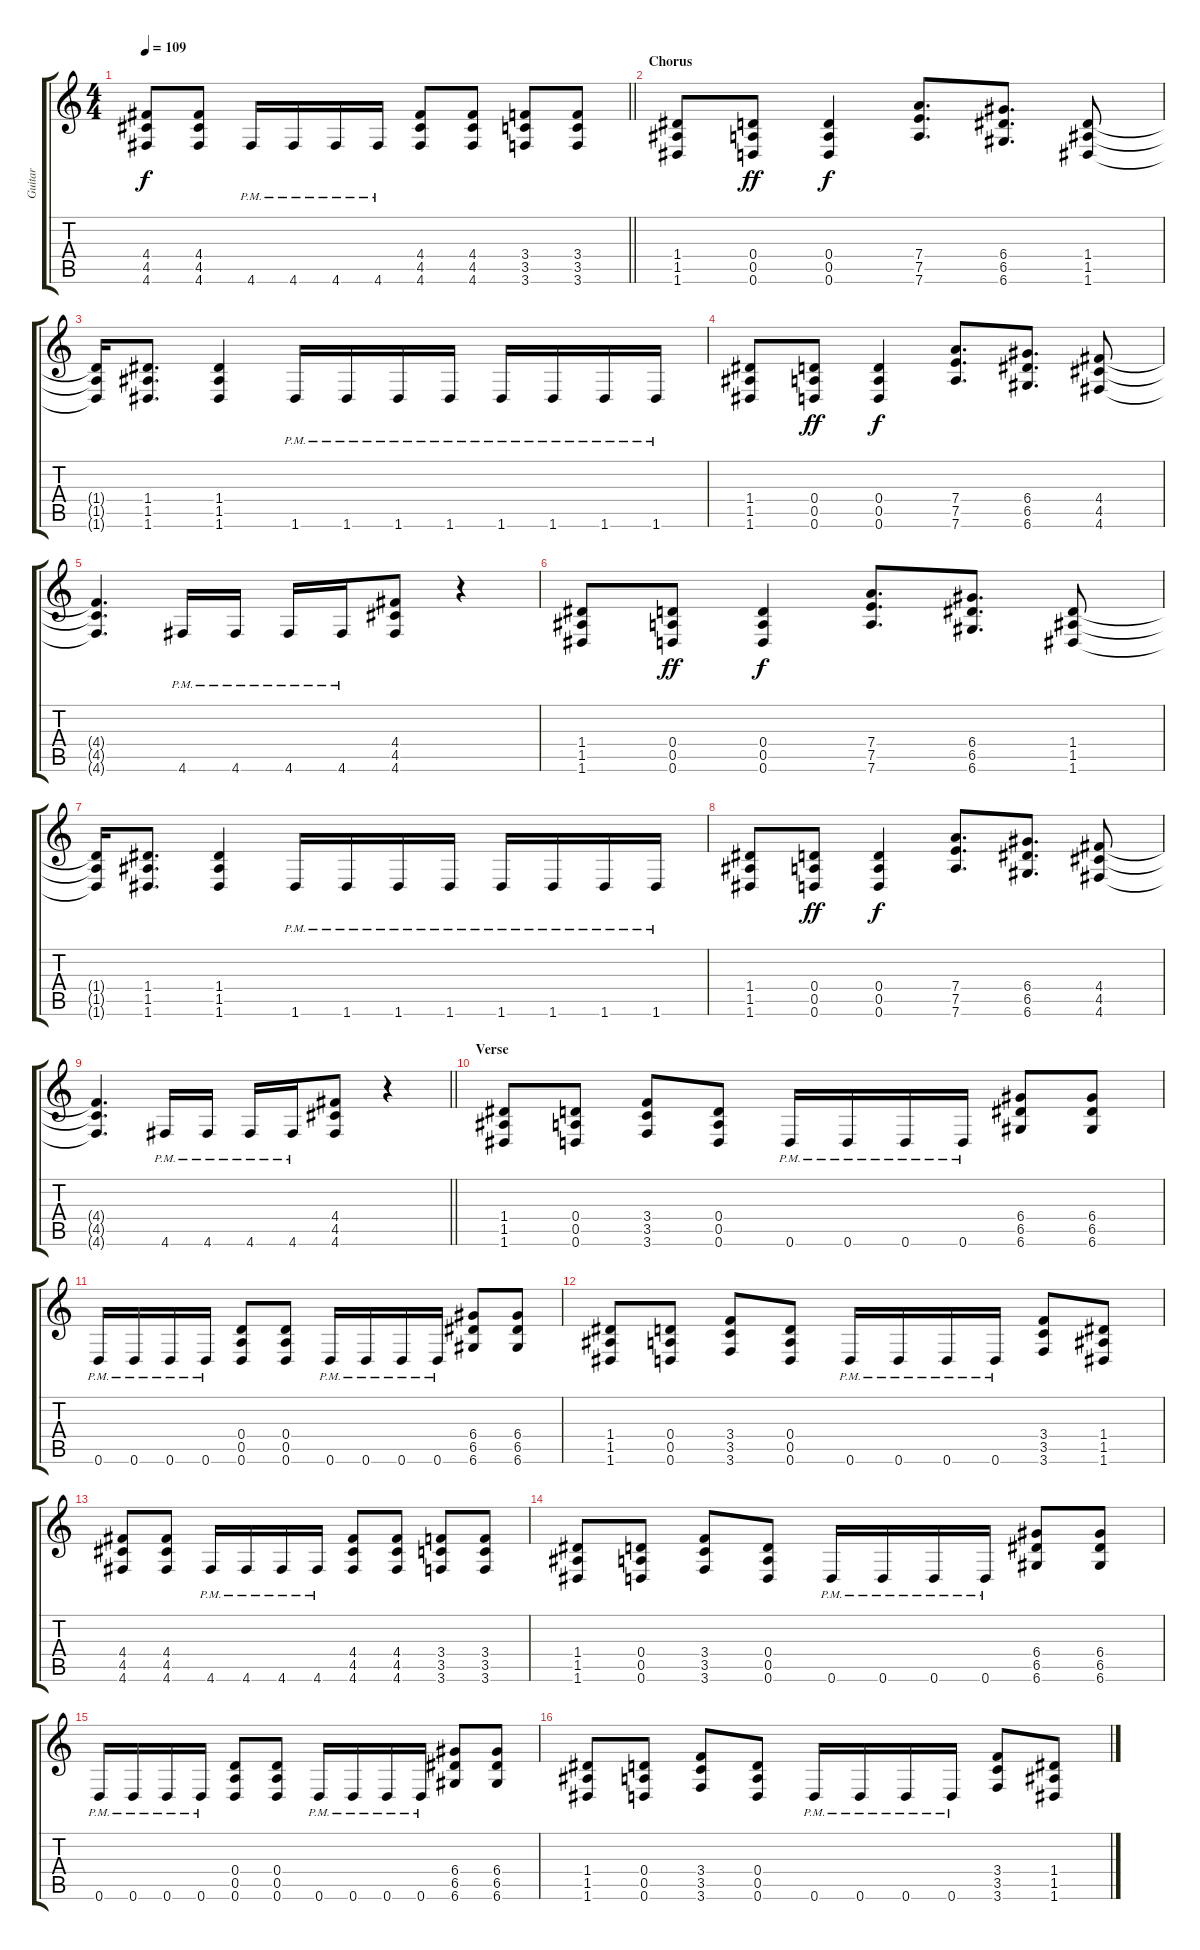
\track ("Guitar " "Guitar ") {instrument distortionguitar}
\staff {score tabs}
\tuning (E4 B3 G3 D3 A2 D2) {hide}
\ts (4 4)
\tempo 109
\clef g2
\barLineRight lightlight
\ks c
(4.4 4.5 4.6).8{dy f} (4.4 4.5 4.6).8 4.6{pm}.16 4.6{pm}.16 4.6{pm}.16 4.6{pm}.16 (4.4 4.5 4.6).8 (4.4 4.5 4.6).8 (3.4 3.5 3.6).8 (3.4 3.5 3.6).8 |
\section ("" "Chorus")
(1.4 1.5 1.6).8 (0.4 0.5 0.6).8{dy ff} (0.4 0.5 0.6).4{dy f} (7.4 7.5 7.6).8{d} (6.4 6.5 6.6).8{d} (1.4 1.5 1.6).8 |
(1.4{t} 1.5{t} 1.6{t}).16 (1.4 1.5 1.6).8{d} (1.4 1.5 1.6).4 1.6{pm}.16 1.6{pm}.16 1.6{pm}.16 1.6{pm}.16 1.6{pm}.16 1.6{pm}.16 1.6{pm}.16 1.6{pm}.16 |
(1.4 1.5 1.6).8 (0.4 0.5 0.6).8{dy ff} (0.4 0.5 0.6).4{dy f} (7.4 7.5 7.6).8{d} (6.4 6.5 6.6).8{d} (4.4 4.5 4.6).8 |
(4.4{t} 4.5{t} 4.6{t}).4{d} 4.6{pm}.16 4.6{pm}.16 4.6{pm}.16 4.6{pm}.16 (4.4 4.5 4.6).8 r.4 |
(1.4 1.5 1.6).8 (0.4 0.5 0.6).8{dy ff} (0.4 0.5 0.6).4{dy f} (7.4 7.5 7.6).8{d} (6.4 6.5 6.6).8{d} (1.4 1.5 1.6).8 |
(1.4{t} 1.5{t} 1.6{t}).16 (1.4 1.5 1.6).8{d} (1.4 1.5 1.6).4 1.6{pm}.16 1.6{pm}.16 1.6{pm}.16 1.6{pm}.16 1.6{pm}.16 1.6{pm}.16 1.6{pm}.16 1.6{pm}.16 |
(1.4 1.5 1.6).8 (0.4 0.5 0.6).8{dy ff} (0.4 0.5 0.6).4{dy f} (7.4 7.5 7.6).8{d} (6.4 6.5 6.6).8{d} (4.4 4.5 4.6).8 |
\barLineRight lightlight
(4.4{t} 4.5{t} 4.6{t}).4{d} 4.6{pm}.16 4.6{pm}.16 4.6{pm}.16 4.6{pm}.16 (4.4 4.5 4.6).8 r.4 |
\section ("" "Verse")
(1.4 1.5 1.6).8 (0.4 0.5 0.6).8 (3.4 3.5 3.6).8 (0.4 0.5 0.6).8 0.6{pm}.16 0.6{pm}.16 0.6{pm}.16 0.6{pm}.16 (6.4 6.5 6.6).8 (6.4 6.5 6.6).8 |
0.6{pm}.16 0.6{pm}.16 0.6{pm}.16 0.6{pm}.16 (0.4 0.5 0.6).8 (0.4 0.5 0.6).8 0.6{pm}.16 0.6{pm}.16 0.6{pm}.16 0.6{pm}.16 (6.4 6.5 6.6).8 (6.4 6.5 6.6).8 |
(1.4 1.5 1.6).8 (0.4 0.5 0.6).8 (3.4 3.5 3.6).8 (0.4 0.5 0.6).8 0.6{pm}.16 0.6{pm}.16 0.6{pm}.16 0.6{pm}.16 (3.4 3.5 3.6).8 (1.4 1.5 1.6).8 |
(4.4 4.5 4.6).8 (4.4 4.5 4.6).8 4.6{pm}.16 4.6{pm}.16 4.6{pm}.16 4.6{pm}.16 (4.4 4.5 4.6).8 (4.4 4.5 4.6).8 (3.4 3.5 3.6).8 (3.4 3.5 3.6).8 |
(1.4 1.5 1.6).8 (0.4 0.5 0.6).8 (3.4 3.5 3.6).8 (0.4 0.5 0.6).8 0.6{pm}.16 0.6{pm}.16 0.6{pm}.16 0.6{pm}.16 (6.4 6.5 6.6).8 (6.4 6.5 6.6).8 |
0.6{pm}.16 0.6{pm}.16 0.6{pm}.16 0.6{pm}.16 (0.4 0.5 0.6).8 (0.4 0.5 0.6).8 0.6{pm}.16 0.6{pm}.16 0.6{pm}.16 0.6{pm}.16 (6.4 6.5 6.6).8 (6.4 6.5 6.6).8 |
(1.4 1.5 1.6).8 (0.4 0.5 0.6).8 (3.4 3.5 3.6).8 (0.4 0.5 0.6).8 0.6{pm}.16 0.6{pm}.16 0.6{pm}.16 0.6{pm}.16 (3.4 3.5 3.6).8 (1.4 1.5 1.6).8
